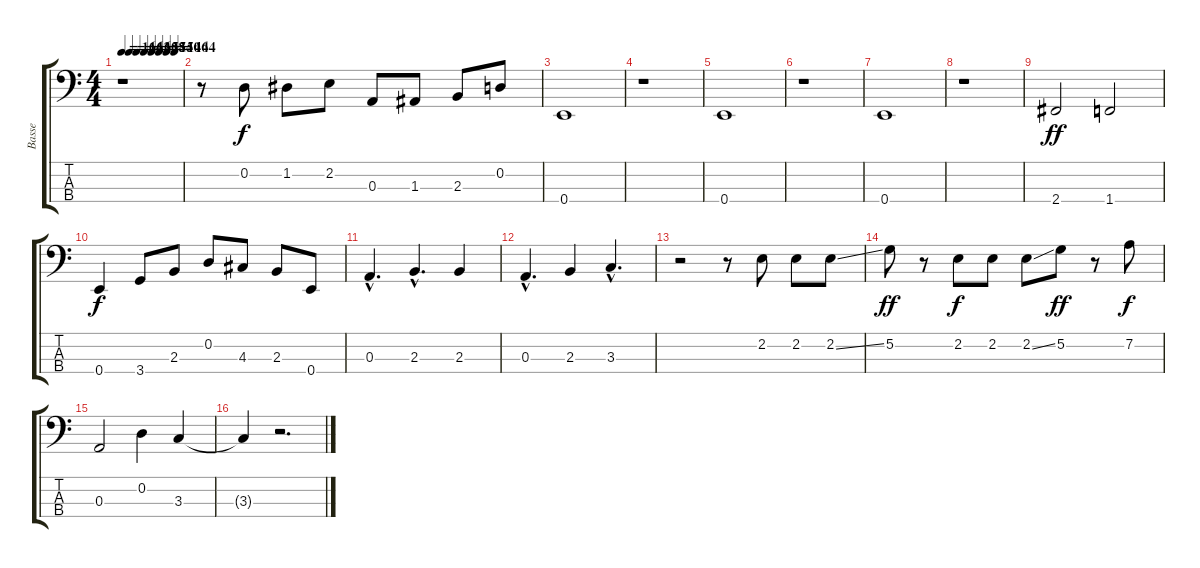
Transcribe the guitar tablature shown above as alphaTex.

\track ("Basse" "Basse") {instrument acousticbass}
\staff {score tabs}
\tuning (G2 D2 A1 E1) {hide}
\ts (4 4)
\tempo 164
\tempo (162 0.125)
\tempo (160 0.25)
\tempo (158 0.375)
\tempo (154 0.5)
\tempo (150 0.625)
\tempo (146 0.75)
\tempo (144 0.875)
\clef f4
\ks c
r.1{dy ff} |
r.8 0.2.8{dy f} 1.2.8 2.2.8 0.3.8 1.3.8 2.3.8 0.2.8 |
0.4.1 |
r.1 |
0.4.1 |
r.1 |
0.4.1 |
r.1 |
2.4.2{dy ff} 1.4.2 |
0.4.4{dy f} 3.4.8 2.3.8 0.2.8 4.3.8 2.3.8 0.4.8 |
0.3{hac}.4{d} 2.3{hac}.4{d} 2.3.4 |
0.3{hac}.4{d} 2.3.4 3.3{hac}.4{d} |
r.2 r.8 2.2.8 2.2.8 2.2{ss}.8 |
5.2.8{dy ff} r.8 2.2.8{dy f} 2.2.8 2.2{ss}.8 5.2.8{dy ff} r.8 7.2.8{dy f} |
0.3.2 0.2.4 3.3.4 |
3.3{t}.4 r.2{d}
